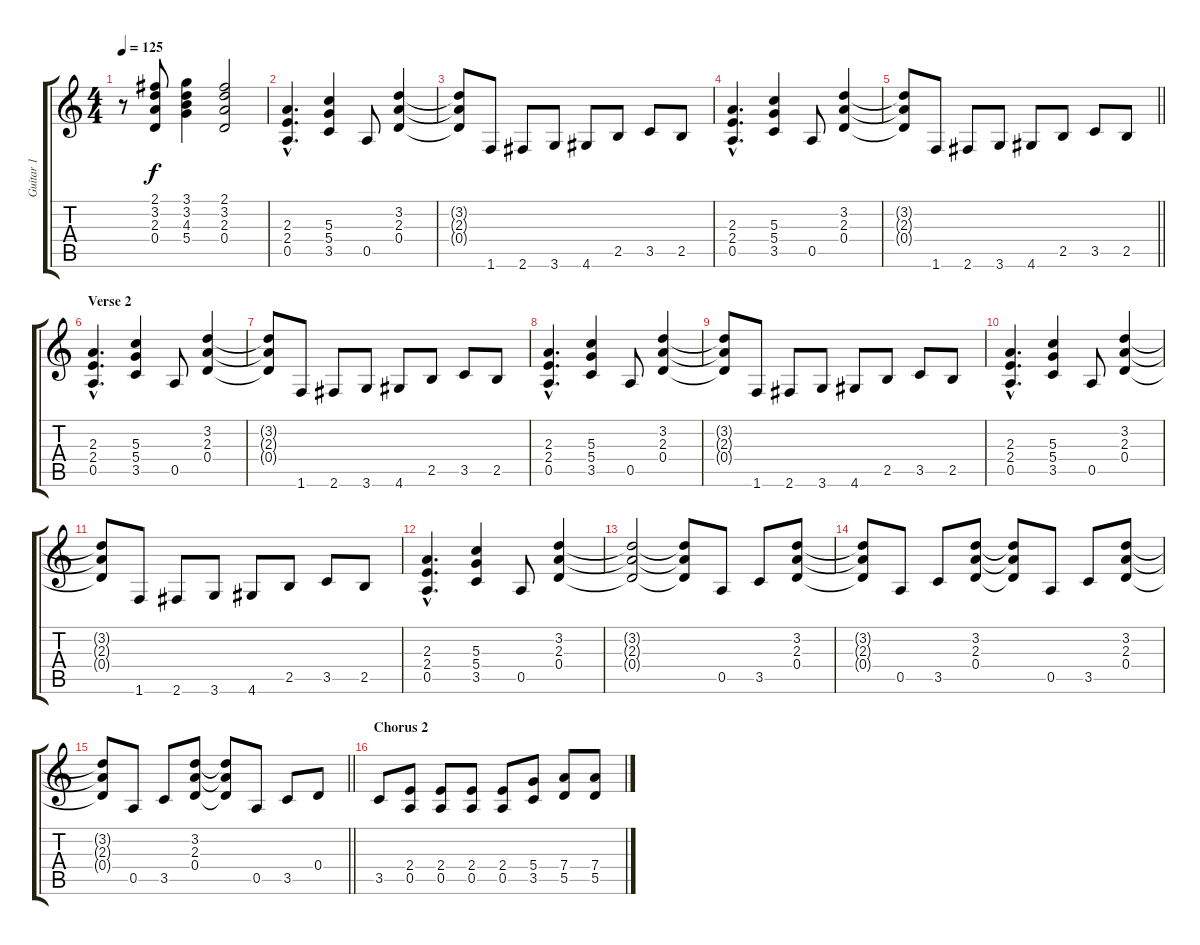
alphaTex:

\track ("Guitar 1" "Guitar 1") {instrument distortionguitar}
\staff {score tabs}
\tuning (E4 B3 G3 D3 A2 E2) {hide}
\ts (4 4)
\tempo 125
\clef g2
\ks c
r.8{dy f} (2.1 3.2 2.3 0.4).8 (3.1 3.2 4.3 5.4).4 (2.1 3.2 2.3 0.4).2 |
(2.3{hac} 2.4{hac} 0.5{hac}).4{d} (5.3 5.4 3.5).4 0.5.8 (3.2 2.3 0.4).4 |
(3.2{t} 2.3{t} 0.4{t}).8 1.6.8 2.6.8 3.6.8 4.6.8 2.5.8 3.5.8 2.5.8 |
(2.3{hac} 2.4{hac} 0.5{hac}).4{d} (5.3 5.4 3.5).4 0.5.8 (3.2 2.3 0.4).4 |
\barLineRight lightlight
(3.2{t} 2.3{t} 0.4{t}).8 1.6.8 2.6.8 3.6.8 4.6.8 2.5.8 3.5.8 2.5.8 |
\section ("" "Verse 2")
(2.3{hac} 2.4{hac} 0.5{hac}).4{d} (5.3 5.4 3.5).4 0.5.8 (3.2 2.3 0.4).4 |
(3.2{t} 2.3{t} 0.4{t}).8 1.6.8 2.6.8 3.6.8 4.6.8 2.5.8 3.5.8 2.5.8 |
(2.3{hac} 2.4{hac} 0.5{hac}).4{d} (5.3 5.4 3.5).4 0.5.8 (3.2 2.3 0.4).4 |
(3.2{t} 2.3{t} 0.4{t}).8 1.6.8 2.6.8 3.6.8 4.6.8 2.5.8 3.5.8 2.5.8 |
(2.3{hac} 2.4{hac} 0.5{hac}).4{d} (5.3 5.4 3.5).4 0.5.8 (3.2 2.3 0.4).4 |
(3.2{t} 2.3{t} 0.4{t}).8 1.6.8 2.6.8 3.6.8 4.6.8 2.5.8 3.5.8 2.5.8 |
(2.3{hac} 2.4{hac} 0.5{hac}).4{d} (5.3 5.4 3.5).4 0.5.8 (3.2 2.3 0.4).4 |
(3.2{t} 2.3{t} 0.4{t}).2 (3.2{t} 2.3{t} 0.4{t}).8 0.5.8 3.5.8 (3.2 2.3 0.4).8 |
(3.2{t} 2.3{t} 0.4{t}).8 0.5.8 3.5.8 (3.2 2.3 0.4).8 (3.2{t} 2.3{t} 0.4{t}).8 0.5.8 3.5.8 (3.2 2.3 0.4).8 |
\barLineRight lightlight
(3.2{t} 2.3{t} 0.4{t}).8 0.5.8 3.5.8 (3.2 2.3 0.4).8 (3.2{t} 2.3{t} 0.4{t}).8 0.5.8 3.5.8 0.4.8 |
\section ("" "Chorus 2")
3.5.8 (2.4 0.5).8 (2.4 0.5).8 (2.4 0.5).8 (2.4 0.5).8 (5.4 3.5).8 (7.4 5.5).8 (7.4 5.5).8
